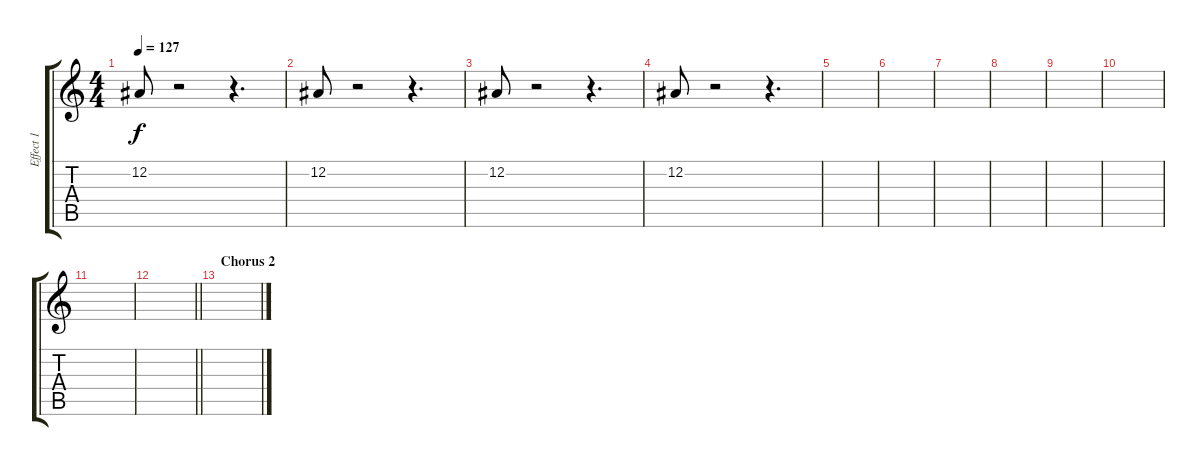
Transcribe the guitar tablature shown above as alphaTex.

\track ("Effect 1" "Effect 1") {instrument lead1square}
\staff {score tabs}
\tuning (Eb4 Bb3 Gb3 Db3 Ab2 Db2) {hide}
\ts (4 4)
\tempo 127
\clef g2
\ks c
12.2.8{dy f} r.2 r.4{d} |
12.2.8 r.2 r.4{d} |
12.2.8 r.2 r.4{d} |
12.2.8 r.2 r.4{d} |
|
|
|
|
|
|
|
\barLineRight lightlight
|
\section ("" "Chorus 2")
